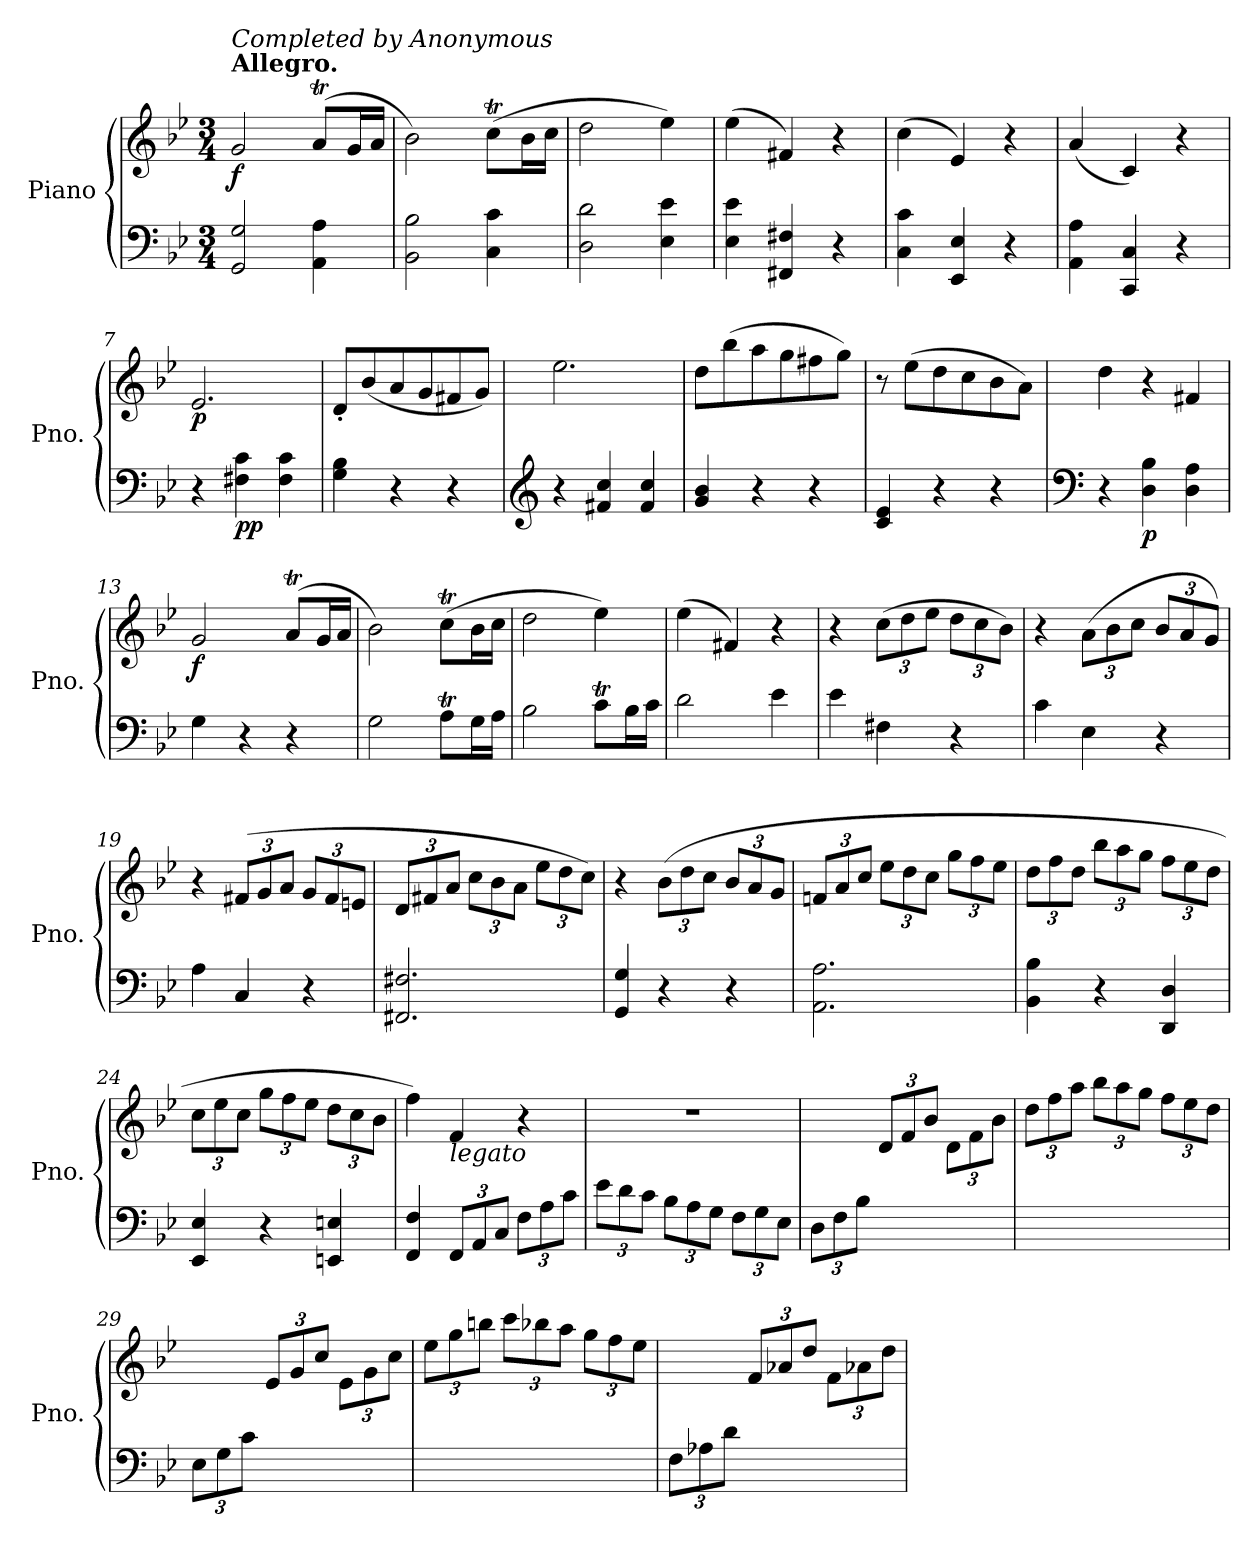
**kern	**kern	**dynam
*part1	*part1	*part1
*staff2	*staff1	*staff1/2
*I"Piano	*	*
*I'Pno.	*	*
*clefF4	*clefG2	*
*k[b-e-]	*k[b-e-]	*
*M3/4	*M3/4	*
=1	=1	=1
!	!LO:TX:a:B:t=Allegro.	!
!	!LO:TX:a:i:t=Completed by Anonymous	!
!	!	!LO:DY:b
2GG/ 2G/	2g/	f
4AA\ 4A\	(<8at/L	.
.	16g/L	.
.	16a/JJ	.
=2	=2	=2
2BB-\ 2B-\	2b-\)	.
4C\ 4c\	(>8ccT\L	.
.	16b-\L	.
.	16cc\JJ	.
=3	=3	=3
2D\ 2d\	2dd\	.
4E-\ 4e-\	4ee-\)	.
=4	=4	=4
4E-\ 4e-\	(>4ee-\	.
4FF#X/ 4F#X/	4f#X/)	.
4r	4r	.
=5	=5	=5
4C\ 4c\	(>4cc\	.
4EE-/ 4E-/	4e-/)	.
4r	4r	.
=6	=6	=6
4AA\ 4A\	(<4a/	.
4CC/ 4C/	4c/)	.
4r	4r	.
=7	=7	=7
!	!	!LO:DY:b
4r	2.e-/	p
!	!	!LO:DY:b=2
4F#X\ 4c\	.	pp
4F#\ 4c\	.	.
=8	=8	=8
4G\ 4B-\	8d'/L	.
.	(<8b-/	.
4r	8a/	.
.	8g/	.
4r	8f#X/	.
.	8g/J)	.
=9	=9	=9
*clefG2	*	*
4r	2.ee-\	.
4f#X/ 4cc/	.	.
4f#/ 4cc/	.	.
!!LO:LB:g=z
=10	=10	=10
4g/ 4b-/	8dd\L	.
.	(>8bb-\	.
4r	8aa\	.
.	8gg\	.
4r	8ff#X\	.
.	8gg\J)	.
=11	=11	=11
4c/ 4e-/	8r	.
.	(>8ee-\L	.
4r	8dd\	.
.	8cc\	.
4r	8b-\	.
.	8a\J)	.
=12	=12	=12
*clefF4	*	*
4r	4dd\	.
!	!	!LO:DY:b=2
4D\ 4B-\	4r	p
4D\ 4A\	4f#X/	.
=13	=13	=13
!	!	!LO:DY:b
4G\	2g/	f
4r	.	.
4r	(<8at/L	.
.	16g/L	.
.	16a/JJ	.
=14	=14	=14
2G\	2b-\)	.
8At\L	(>8ccT\L	.
16G\L	16b-\L	.
16A\JJ	16cc\JJ	.
=15	=15	=15
2B-\	2dd\	.
8cT\L	4ee-\)	.
16B-\L	.	.
16c\JJ	.	.
=16	=16	=16
2d\	(>4ee-\	.
.	4f#X/)	.
4e-\	4r	.
=17	=17	=17
4e-\	4r	.
*	*Xbrackettup	*
4F#X\	(>12cc\L	.
.	12dd\	.
.	12ee-\J	.
4r	12dd\L	.
.	12cc\	.
.	12b-\J)	.
!!LO:LB:g=z
=18	=18	=18
4c\	4r	.
4E-\	(>12a\L	.
.	12b-\	.
.	12cc\J	.
4r	12b-/L	.
.	12a/	.
.	12g/J)	.
=19	=19	=19
4A\	4r	.
4C/	(>12f#X/L	.
.	12g/	.
.	12a/J	.
4r	12g/L	.
.	12f#/	.
.	12en/J	.
=20	=20	=20
2.FF#X/ 2.F#X/	12d/L	.
.	12f#X/	.
.	12a/J	.
.	12cc\L	.
.	12b-\	.
.	12a\J	.
.	12ee-\L	.
.	12dd\	.
.	12cc\J)	.
=21	=21	=21
4GG/ 4G/	4r	.
4r	(>12b-\L	.
.	12dd\	.
.	12cc\J	.
4r	12b-/L	.
.	12a/	.
.	12g/J	.
=22	=22	=22
2.AA\ 2.A\	12fn/L	.
.	12a/	.
.	12cc/J	.
.	12ee-\L	.
.	12dd\	.
.	12cc\J	.
.	12gg\L	.
.	12ff\	.
.	12ee-\J	.
!!LO:LB:g=z
=23	=23	=23
4BB-\ 4B-\	12dd\L	.
.	12ff\	.
.	12dd\J	.
4r	12bb-\L	.
.	12aa\	.
.	12gg\J	.
4DD/ 4D/	12ff\L	.
.	12ee-\	.
.	12dd\J	.
=24	=24	=24
4EE-/ 4E-/	12cc\L	.
.	12ee-\	.
.	12cc\J	.
4r	12gg\L	.
.	12ff\	.
.	12ee-\J	.
4EEn/ 4En/	12dd\L	.
.	12cc\	.
.	12b-\J	.
=25	=25	=25
4FF/ 4F/	4ff\)	.
*Xbrackettup	*	*
!	!LO:TX:b:i:t=legato	!
12FF/L	4f/	.
12AA/	.	.
12C/J	.	.
12F\L	4r	.
12A\	.	.
12c\J	.	.
=26	=26	=26
12e-\L	2.r	.
12d\	.	.
12c\J	.	.
12B-\L	.	.
12A\	.	.
12G\J	.	.
12F\L	.	.
12G\	.	.
12E-\J	.	.
=27	=27	=27
*	*^	*
12D\L	4ryy	2ryy	.
12F\	.	.	.
12B-\J	.	.	.
4ryy	12d/L	.	.
.	12f/	.	.
.	12b-/J	.	.
4ryy	4ryy	12d\L	.
.	.	12f\	.
.	.	12b-\J	.
*	*v	*v	*
!!LO:LB:g=z
=28	=28	=28
2.ryy	12dd\L	.
.	12ff\	.
.	12aa\J	.
.	12bb-\L	.
.	12aa\	.
.	12gg\J	.
.	12ff\L	.
.	12ee-\	.
.	12dd\J	.
=29	=29	=29
*	*^	*
12E-\L	4ryy	2ryy	.
12G\	.	.	.
12c\J	.	.	.
4ryy	12e-/L	.	.
.	12g/	.	.
.	12cc/J	.	.
4ryy	4ryy	12e-\L	.
.	.	12g\	.
.	.	12cc\J	.
*	*v	*v	*
=30	=30	=30
2.ryy	12ee-\L	.
.	12gg\	.
.	12bbn\J	.
.	12ccc\L	.
.	12bb-X\	.
.	12aa\J	.
.	12gg\L	.
.	12ff\	.
.	12ee-\J	.
=31	=31	=31
*	*^	*
12F\L	4ryy	2ryy	.
12A-X\	.	.	.
12d\J	.	.	.
4ryy	12f/L	.	.
.	12a-X/	.	.
.	12dd/J	.	.
4ryy	4ryy	12f\L	.
.	.	12a-X\	.
.	.	12dd\J	.
*	*v	*v	*
=	=	=
*-	*-	*-
